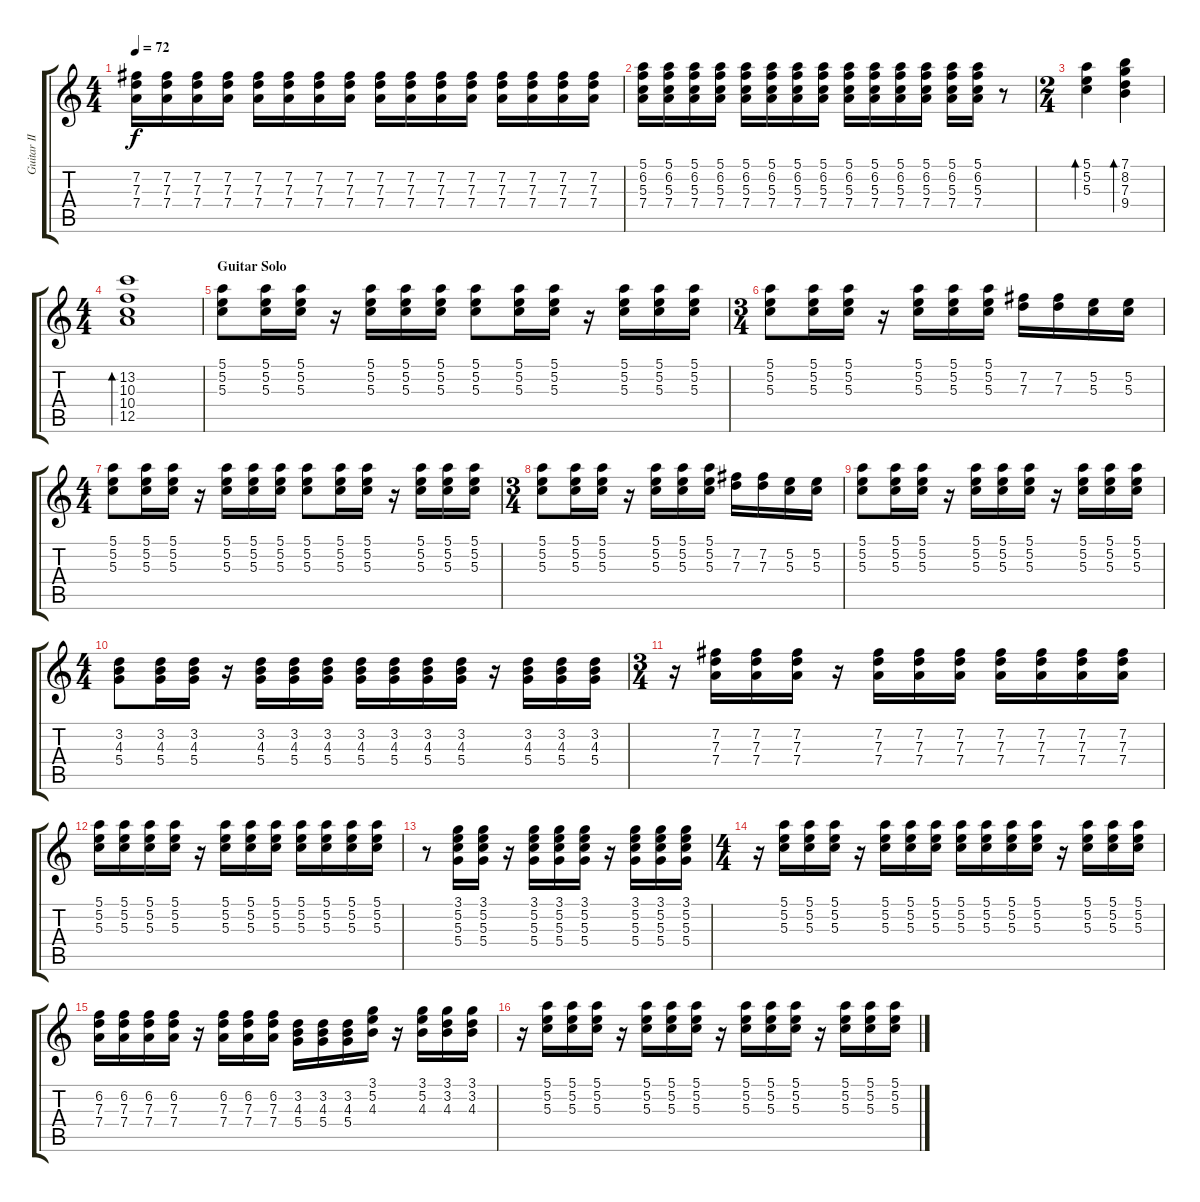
\track ("Guitar II" "Guitar II") {instrument electricguitarjazz}
\staff {score tabs}
\tuning (E4 B3 G3 D3 A2 E2) {hide}
\ts (4 4)
\tempo 72
\clef g2
\ks c
(7.2 7.3 7.4).16{dy f instrument electricguitarjazz} (7.2 7.3 7.4).16 (7.2 7.3 7.4).16 (7.2 7.3 7.4).16 (7.2 7.3 7.4).16 (7.2 7.3 7.4).16 (7.2 7.3 7.4).16 (7.2 7.3 7.4).16 (7.2 7.3 7.4).16 (7.2 7.3 7.4).16 (7.2 7.3 7.4).16 (7.2 7.3 7.4).16 (7.2 7.3 7.4).16 (7.2 7.3 7.4).16 (7.2 7.3 7.4).16 (7.2 7.3 7.4).16 |
(5.1 6.2 5.3 7.4).16 (5.1 6.2 5.3 7.4).16 (5.1 6.2 5.3 7.4).16 (5.1 6.2 5.3 7.4).16 (5.1 6.2 5.3 7.4).16 (5.1 6.2 5.3 7.4).16 (5.1 6.2 5.3 7.4).16 (5.1 6.2 5.3 7.4).16 (5.1 6.2 5.3 7.4).16 (5.1 6.2 5.3 7.4).16 (5.1 6.2 5.3 7.4).16 (5.1 6.2 5.3 7.4).16 (5.1 6.2 5.3 7.4).16 (5.1 6.2 5.3 7.4).16 r.8 |
\ts (2 4)
(5.1 5.2 5.3).4{bd 120} (7.1 8.2 7.3 9.4).4{bd 120} |
\ts (4 4)
(13.2 10.3 10.4 12.5).1{bd 240} |
\section ("" "Guitar Solo")
(5.1 5.2 5.3).8 (5.1 5.2 5.3).16 (5.1 5.2 5.3).16 r.16 (5.1 5.2 5.3).16 (5.1 5.2 5.3).16 (5.1 5.2 5.3).16 (5.1 5.2 5.3).8 (5.1 5.2 5.3).16 (5.1 5.2 5.3).16 r.16 (5.1 5.2 5.3).16 (5.1 5.2 5.3).16 (5.1 5.2 5.3).16 |
\ts (3 4)
(5.1 5.2 5.3).8 (5.1 5.2 5.3).16 (5.1 5.2 5.3).16 r.16 (5.1 5.2 5.3).16 (5.1 5.2 5.3).16 (5.1 5.2 5.3).16 (7.2 7.3).16 (7.2 7.3).16 (5.2 5.3).16 (5.2 5.3).16 |
\ts (4 4)
(5.1 5.2 5.3).8 (5.1 5.2 5.3).16 (5.1 5.2 5.3).16 r.16 (5.1 5.2 5.3).16 (5.1 5.2 5.3).16 (5.1 5.2 5.3).16 (5.1 5.2 5.3).8 (5.1 5.2 5.3).16 (5.1 5.2 5.3).16 r.16 (5.1 5.2 5.3).16 (5.1 5.2 5.3).16 (5.1 5.2 5.3).16 |
\ts (3 4)
(5.1 5.2 5.3).8 (5.1 5.2 5.3).16 (5.1 5.2 5.3).16 r.16 (5.1 5.2 5.3).16 (5.1 5.2 5.3).16 (5.1 5.2 5.3).16 (7.2 7.3).16 (7.2 7.3).16 (5.2 5.3).16 (5.2 5.3).16 |
(5.1 5.2 5.3).8 (5.1 5.2 5.3).16 (5.1 5.2 5.3).16 r.16 (5.1 5.2 5.3).16 (5.1 5.2 5.3).16 (5.1 5.2 5.3).16 r.16 (5.1 5.2 5.3).16 (5.1 5.2 5.3).16 (5.1 5.2 5.3).16 |
\ts (4 4)
(3.2 4.3 5.4).8 (3.2 4.3 5.4).16 (3.2 4.3 5.4).16 r.16 (3.2 4.3 5.4).16 (3.2 4.3 5.4).16 (3.2 4.3 5.4).16 (3.2 4.3 5.4).16 (3.2 4.3 5.4).16 (3.2 4.3 5.4).16 (3.2 4.3 5.4).16 r.16 (3.2 4.3 5.4).16 (3.2 4.3 5.4).16 (3.2 4.3 5.4).16 |
\ts (3 4)
r.16 (7.2 7.3 7.4).16 (7.2 7.3 7.4).16 (7.2 7.3 7.4).16 r.16 (7.2 7.3 7.4).16 (7.2 7.3 7.4).16 (7.2 7.3 7.4).16 (7.2 7.3 7.4).16 (7.2 7.3 7.4).16 (7.2 7.3 7.4).16 (7.2 7.3 7.4).16 |
(5.1 5.2 5.3).16 (5.1 5.2 5.3).16 (5.1 5.2 5.3).16 (5.1 5.2 5.3).16 r.16 (5.1 5.2 5.3).16 (5.1 5.2 5.3).16 (5.1 5.2 5.3).16 (5.1 5.2 5.3).16 (5.1 5.2 5.3).16 (5.1 5.2 5.3).16 (5.1 5.2 5.3).16 |
r.8 (3.1 5.2 5.3 5.4).16 (3.1 5.2 5.3 5.4).16 r.16 (3.1 5.2 5.3 5.4).16 (3.1 5.2 5.3 5.4).16 (3.1 5.2 5.3 5.4).16 r.16 (3.1 5.2 5.3 5.4).16 (3.1 5.2 5.3 5.4).16 (3.1 5.2 5.3 5.4).16 |
\ts (4 4)
r.16 (5.1 5.2 5.3).16 (5.1 5.2 5.3).16 (5.1 5.2 5.3).16 r.16 (5.1 5.2 5.3).16 (5.1 5.2 5.3).16 (5.1 5.2 5.3).16 (5.1 5.2 5.3).16 (5.1 5.2 5.3).16 (5.1 5.2 5.3).16 (5.1 5.2 5.3).16 r.16 (5.1 5.2 5.3).16 (5.1 5.2 5.3).16 (5.1 5.2 5.3).16 |
(6.2 7.3 7.4).16 (6.2 7.3 7.4).16 (6.2 7.3 7.4).16 (6.2 7.3 7.4).16 r.16 (6.2 7.3 7.4).16 (6.2 7.3 7.4).16 (6.2 7.3 7.4).16 (3.2 4.3 5.4).16 (3.2 4.3 5.4).16 (3.2 4.3 5.4).16 (3.1 5.2 4.3).16 r.16 (3.1 5.2 4.3).16 (3.1 3.2 4.3).16 (3.1 3.2 4.3).16 |
r.16 (5.1 5.2 5.3).16 (5.1 5.2 5.3).16 (5.1 5.2 5.3).16 r.16 (5.1 5.2 5.3).16 (5.1 5.2 5.3).16 (5.1 5.2 5.3).16 r.16 (5.1 5.2 5.3).16 (5.1 5.2 5.3).16 (5.1 5.2 5.3).16 r.16 (5.1 5.2 5.3).16 (5.1 5.2 5.3).16 (5.1 5.2 5.3).16
